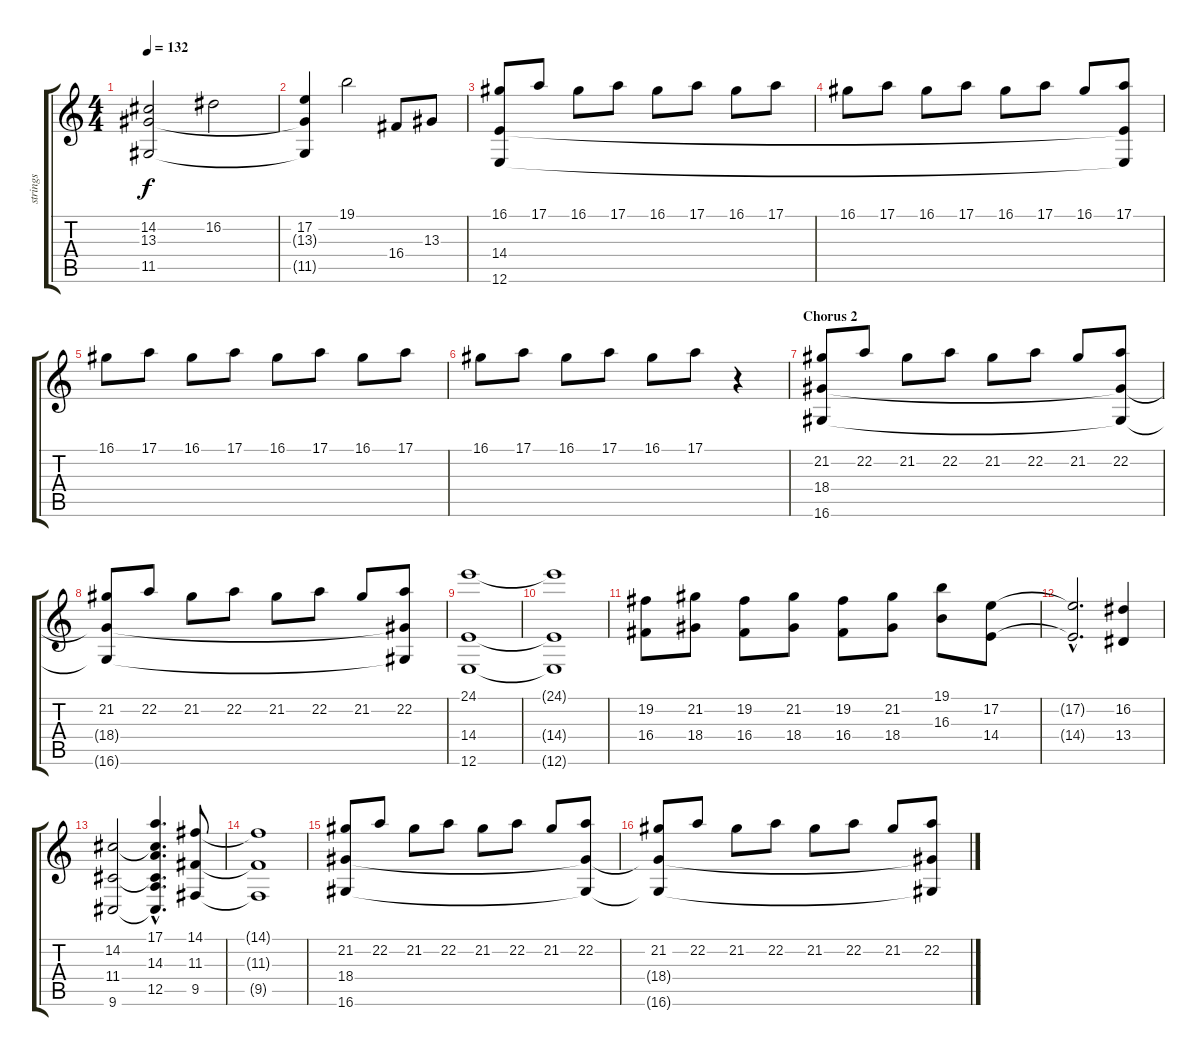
\track ("strings" "strings") {instrument stringensemble1}
\staff {score tabs}
\tuning (E4 B3 G3 D3 A2 E2) {hide}
\ts (4 4)
\tempo 132
\clef g2
\ks c
(14.2 13.3 11.5).2{dy f} 16.2.2 |
(17.2 13.3{t} 11.5{t}).4 19.1.2 16.4.8 13.3.8 |
(16.1 14.4 12.6).8 17.1.8 16.1.8 17.1.8 16.1.8 17.1.8 16.1.8 17.1.8 |
16.1.8 17.1.8 16.1.8 17.1.8 16.1.8 17.1.8 16.1.8 (17.1 14.4{t} 12.6{t}).8 |
16.1.8 17.1.8 16.1.8 17.1.8 16.1.8 17.1.8 16.1.8 17.1.8 |
16.1.8 17.1.8 16.1.8 17.1.8 16.1.8 17.1.8 r.4 |
\section ("" "Chorus 2")
(21.2 18.4 16.6).8 22.2.8 21.2.8 22.2.8 21.2.8 22.2.8 21.2.8 (22.2 18.4{t} 16.6{t}).8 |
(21.2 18.4{t} 16.6{t}).8 22.2.8 21.2.8 22.2.8 21.2.8 22.2.8 21.2.8 (22.2 18.4{t} 16.6{t}).8 |
(24.1 14.4 12.6).1 |
(24.1{t} 14.4{t} 12.6{t}).1 |
(19.2 16.4).8 (21.2 18.4).8 (19.2 16.4).8 (21.2 18.4).8 (19.2 16.4).8 (21.2 18.4).8 (19.1 16.3).8 (17.2 14.4).8 |
(17.2{hac t} 14.4{hac t}).2{d} (16.2 13.4).4 |
(14.2 11.4 9.6).2 (17.1{hac} 14.2{hac t} 14.3{hac} 11.4{hac t} 12.5{hac} 9.6{hac t}).4{d} (14.1 11.3 9.5).8 |
(14.1{t} 11.3{t} 9.5{t}).1 |
(21.2 18.4 16.6).8 22.2.8 21.2.8 22.2.8 21.2.8 22.2.8 21.2.8 (22.2 18.4{t} 16.6{t}).8 |
(21.2 18.4{t} 16.6{t}).8 22.2.8 21.2.8 22.2.8 21.2.8 22.2.8 21.2.8 (22.2 18.4{t} 16.6{t}).8
